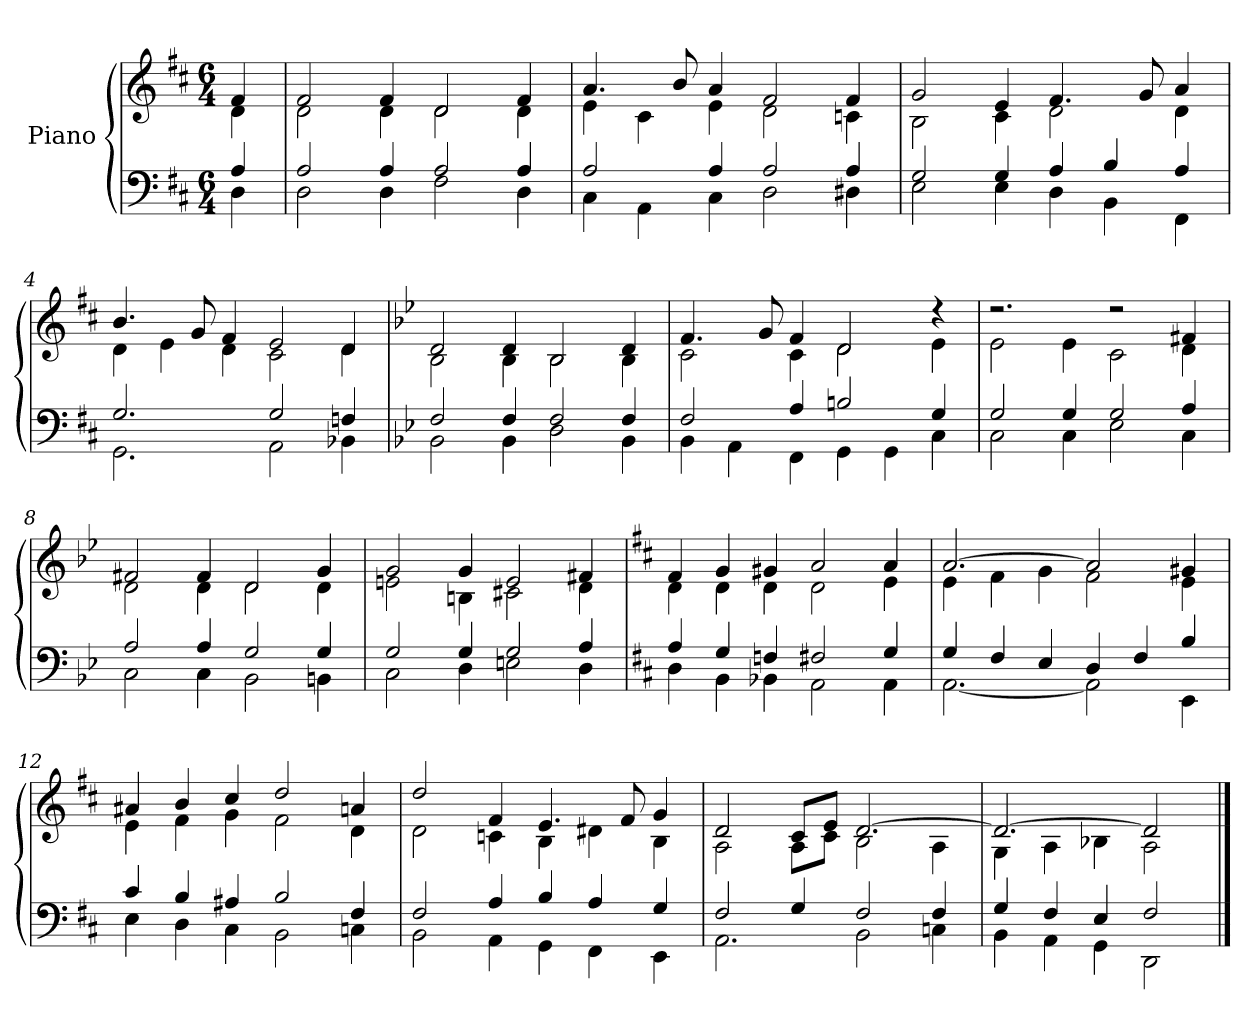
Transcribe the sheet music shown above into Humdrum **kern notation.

**kern	**kern
*part1	*part1
*staff2	*staff1
*I"Piano	*
*clefF4	*clefG2
*k[f#c#]	*k[f#c#]
*M6/4	*M6/4
=	=
*^	*^
4A/	4D\	4f#/	4d\
=1	=1	=1	=1
2A/	2D\	2f#/	2d\
4A/	4D\	4f#/	4d\
2A/	2F#\	2d/	2d\
4A/	4D\	4f#/	4d\
=2	=2	=2	=2
2A/	4C#\	4.a/	4e\
.	4AA\	.	4c#\
.	.	8b/	.
4A/	4C#\	4a/	4e\
2A/	2D\	2f#/	2d\
4A/	4D#X\	4f#/	4cn\
=3	=3	=3	=3
2G/	2E\	2g/	2B\
4G/	4E\	4e/	4c#\
4A/	4D\	4.f#/	2d\
4B/	4BB\	.	.
.	.	8g/	.
4A/	4FF#\	4a/	4d\
!!LO:LB:g=z	!!
=4	=4	=4	=4
2.G/	2.GG\	4.b/	4d\
.	.	.	4e\
.	.	8g/	.
.	.	4f#/	4d\
2G/	2AA\	2e/	2c#\
4Fn/	4BB-X\	4d/	4d\
=5	=5	=5	=5
*k[b-e-]	*	*k[b-e-]	*
2F/	2BB-\	2d/	2B-\
4F/	4BB-\	4d/	4B-\
2F/	2D\	2B-/	2B-\
4F/	4BB-\	4d/	4B-\
=6	=6	=6	=6
2F/	4BB-\	4.f/	2c\
.	4AA\	.	.
.	.	8g/	.
4A/	4FF\	4f/	4c\
2Bn/	4GG\	2d/	2d\
.	4GG\	.	.
4G/	4C\	4r	4e-\
=7	=7	=7	=7
2G/	2C\	2.r	2e-\
4G/	4C\	.	4e-\
2G/	2E-\	2r	2c\
4A/	4C\	4f#X/	4d\
!!LO:LB:g=z	!!
=8	=8	=8	=8
2A/	2C\	2f#X/	2d\
4A/	4C\	4f#/	4d\
2G/	2BB-\	2d/	2d\
4G/	4BBn\	4g/	4d\
=9	=9	=9	=9
2G/	2C\	2g/	2en\
4G/	4D\	4g/	4Bn\
2G/	2En\	2e/	2c#X\
4A/	4D\	4f#X/	4d\
=10	=10	=10	=10
*k[f#c#]	*	*k[f#c#]	*
4A/	4D\	4f#/	4d\
4G/	4BB\	4g/	4d\
4Fn/	4BB-X\	4g#X/	4d\
2F#X/	2AA\	2a/	2d\
4G/	4AA\	4a/	4e\
=11	=11	=11	=11
4G/	[2.AA\	[2.a/	4e\
4F#/	.	.	4f#\
4E/	.	.	4g\
4D/	2AA\]	2a/]	2f#\
4F#/	.	.	.
4B/	4EE\	4g#X/	4e\
!!LO:LB:g=z	!!
=12	=12	=12	=12
4c#/	4E\	4a#X/	4e\
4B/	4D\	4b/	4f#\
4A#X/	4C#\	4cc#/	4g\
2B/	2BB\	2dd/	2f#\
4F#/	4Cn\	4an/	4d\
=13	=13	=13	=13
2F#/	2BB\	2dd/	2d\
4A/	4AA\	4f#/	4cn\
4B/	4GG\	4.e/	4B\
4A/	4FF#\	.	4d#X\
.	.	8f#/	.
4G/	4EE\	4g/	4B\
=14	=14	=14	=14
2F#/	2.AA\	2d/	2A\
4G/	.	8c#/L	8A\L
.	.	8e/J	8c#\J
2F#/	2BB\	[2.d/	2B\
4F#/	4Cn\	.	4A\
=15	=15	=15	=15
4G/	4BB\	2.d/_	4G\
4F#/	4AA\	.	4A\
4E/	4GG\	.	4B-X\
2F#/	2DD\	2d/]	2A\
*v	*v	*	*
*	*v	*v
==	==
*-	*-
